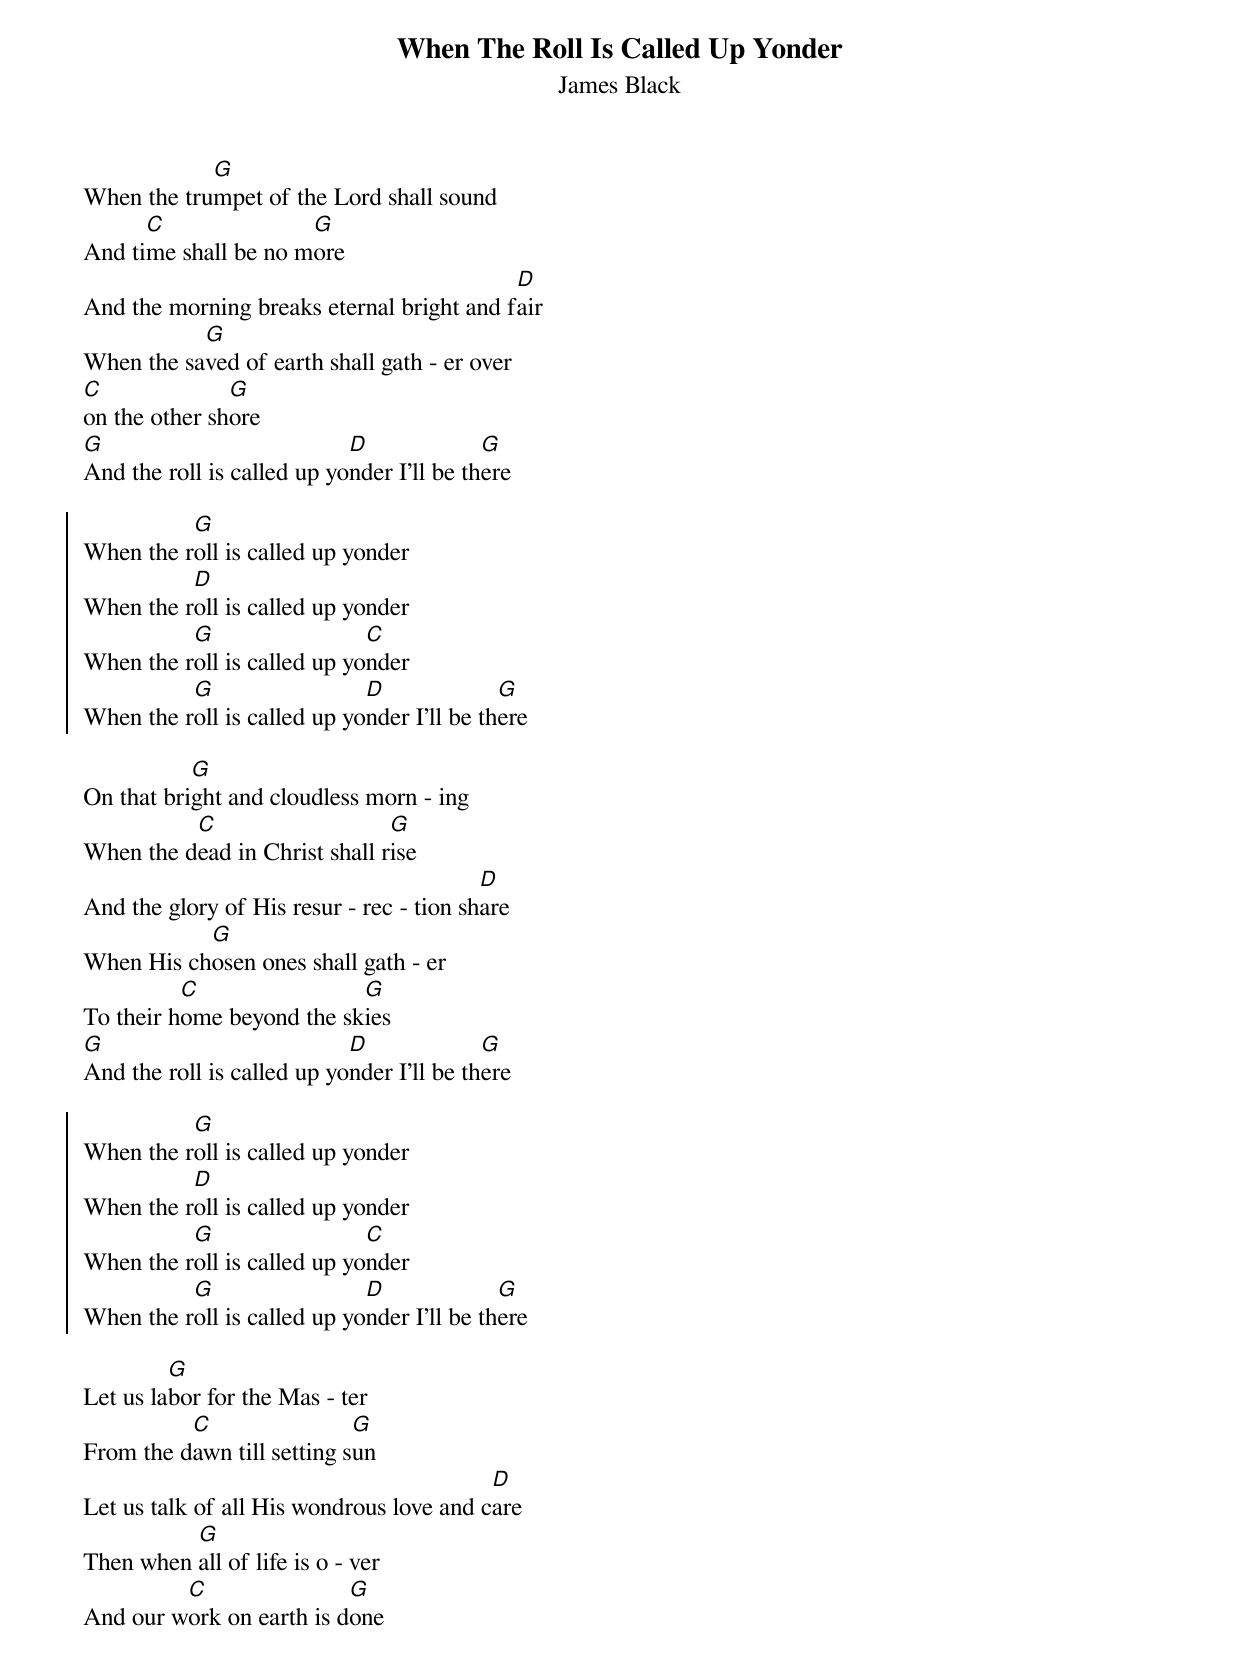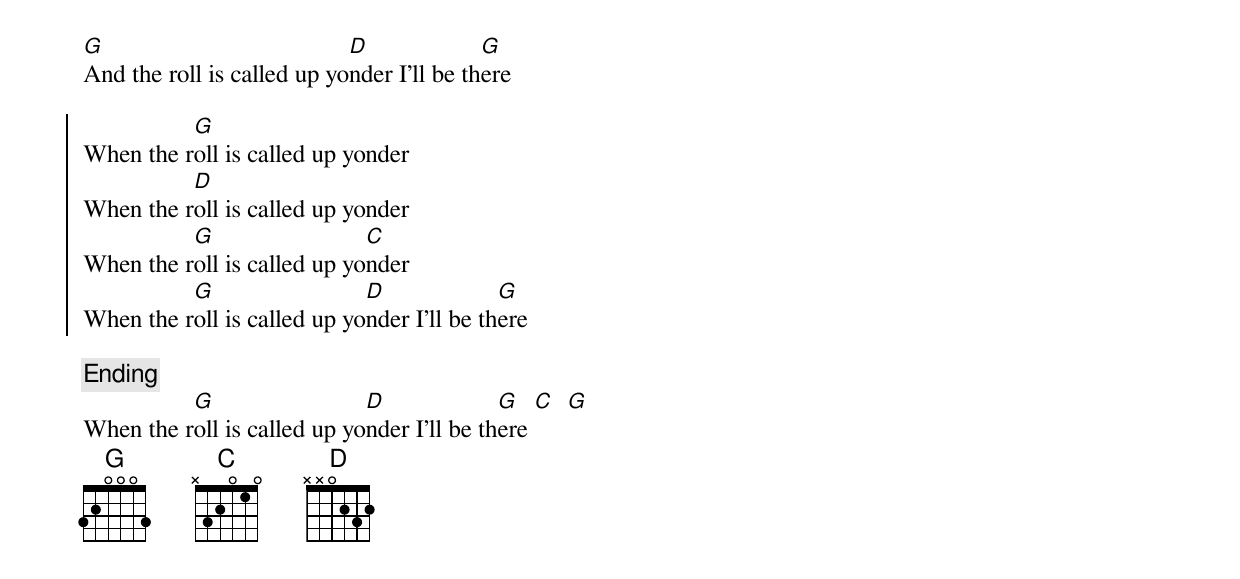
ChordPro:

{title:When The Roll Is Called Up Yonder}
{subtitle:James Black}
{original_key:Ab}
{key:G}
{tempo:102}
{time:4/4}
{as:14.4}

When the tru[G]mpet of the Lord shall sound
And ti[C]me shall be no m[G]ore
And the morning breaks eternal bright and f[D]air
When the sa[G]ved of earth shall gath - er over
[C]on the other sh[G]ore
[G]And the roll is called up yo[D]nder I'll be th[G]ere

{soc}
When the r[G]oll is called up yonder
When the r[D]oll is called up yonder
When the r[G]oll is called up yo[C]nder
When the r[G]oll is called up yo[D]nder I'll be th[G]ere
{eoc}

On that bri[G]ght and cloudless morn - ing
When the d[C]ead in Christ shall r[G]ise
And the glory of His resur - rec - tion sh[D]are
When His ch[G]osen ones shall gath - er
To their h[C]ome beyond the sk[G]ies
[G]And the roll is called up yo[D]nder I'll be th[G]ere

{soc}
When the r[G]oll is called up yonder
When the r[D]oll is called up yonder
When the r[G]oll is called up yo[C]nder
When the r[G]oll is called up yo[D]nder I'll be th[G]ere
{eoc}

Let us la[G]bor for the Mas - ter
From the d[C]awn till setting s[G]un
Let us talk of all His wondrous love and c[D]are
Then when [G]all of life is o - ver
And our w[C]ork on earth is d[G]one
[G]And the roll is called up yo[D]nder I'll be th[G]ere

{soc}
When the r[G]oll is called up yonder
When the r[D]oll is called up yonder
When the r[G]oll is called up yo[C]nder
When the r[G]oll is called up yo[D]nder I'll be th[G]ere
{eoc}

{c:Ending}
When the r[G]oll is called up yo[D]nder I'll be th[G]ere [C]  [G]
